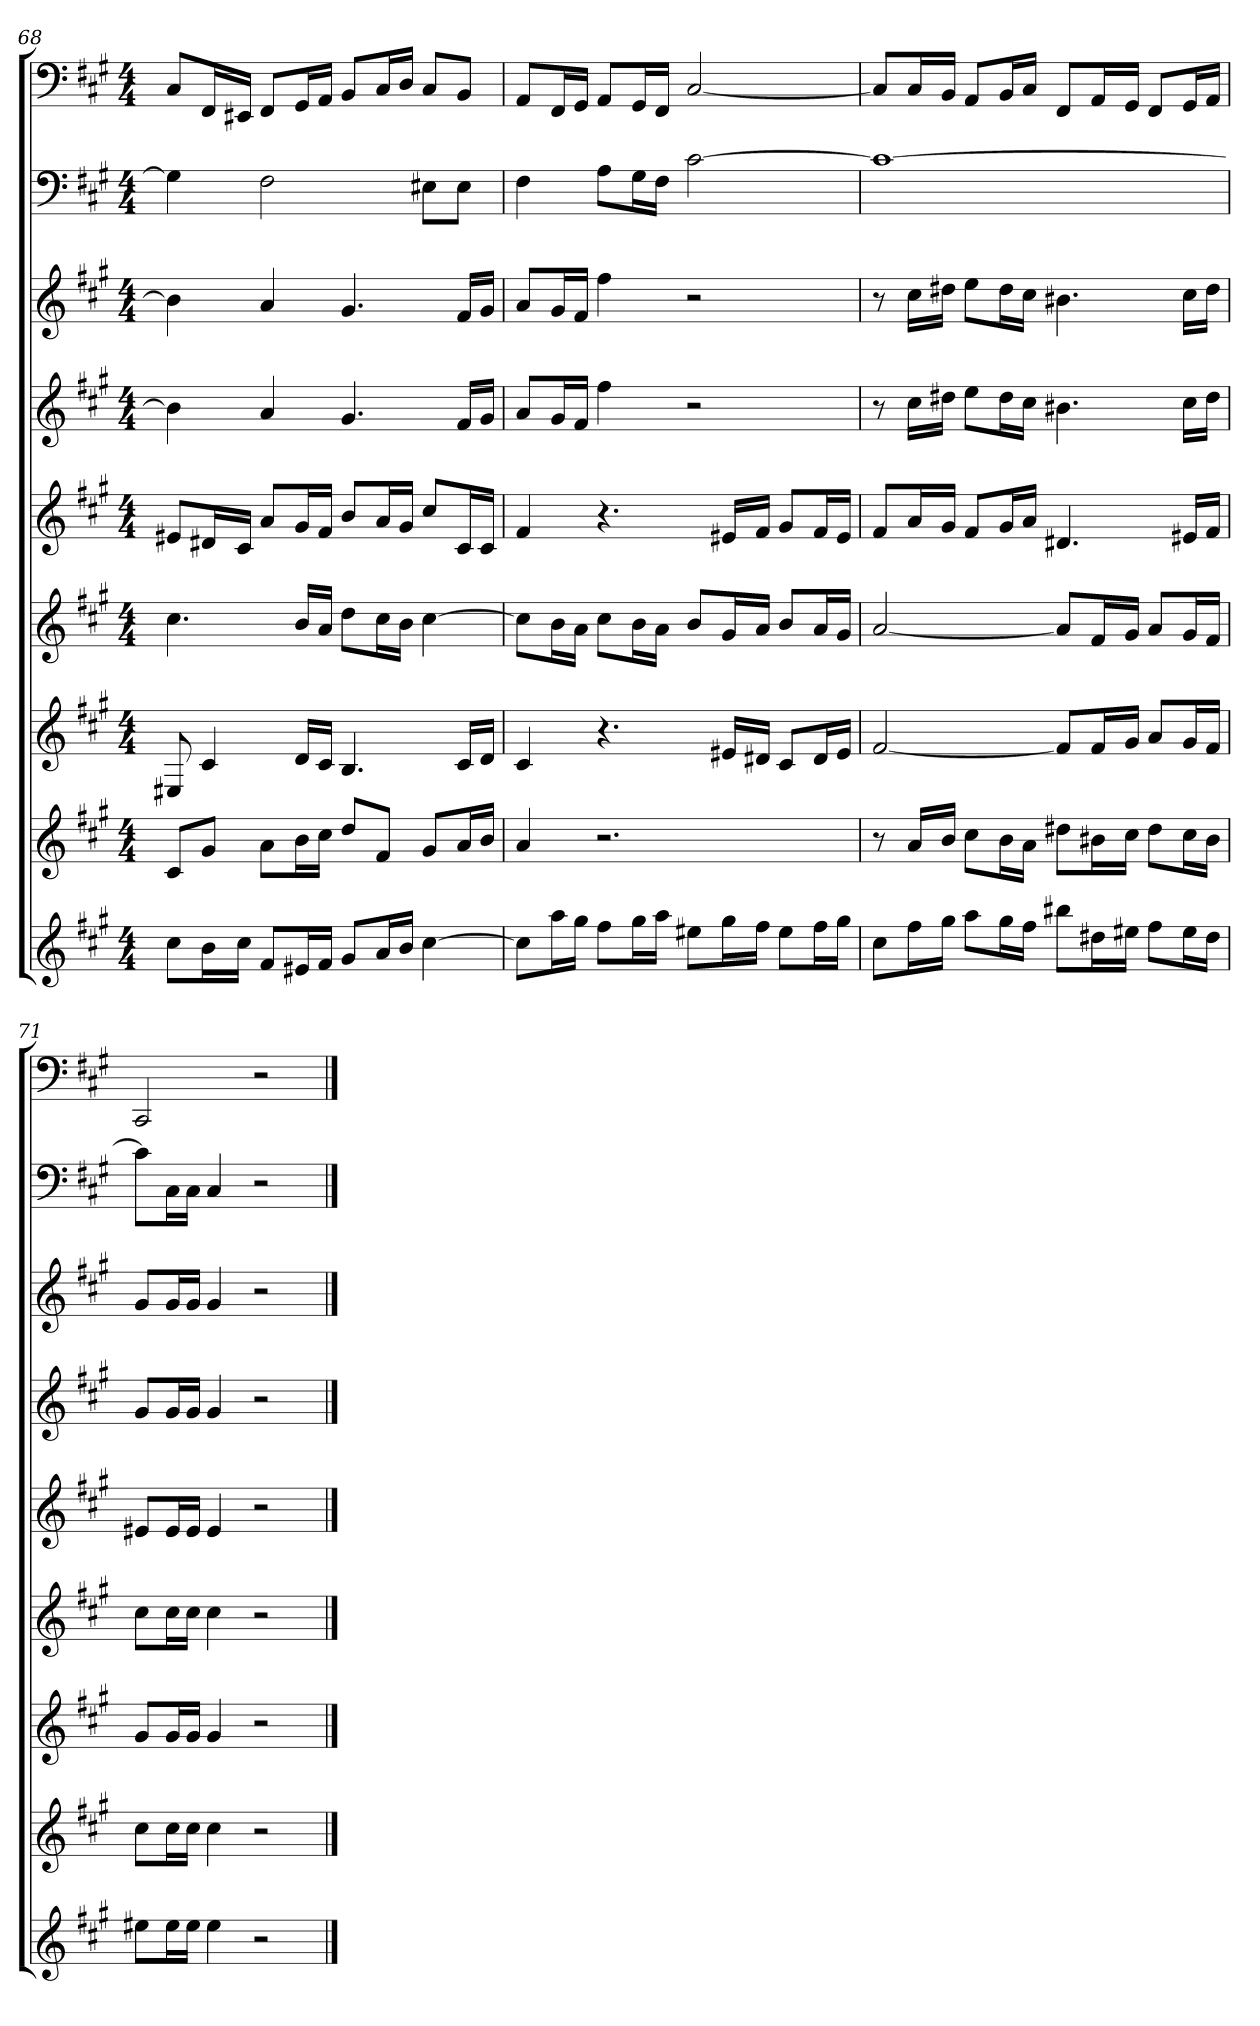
**kern	**kern	**kern	**kern	**kern	**kern	**kern	**kern	**kern
*part9	*part8	*part7	*part6	*part5	*part4	*part3	*part2	*part1
*staff9	*staff8	*staff7	*staff6	*staff5	*staff4	*staff3	*staff2	*staff1
*clefG2	*clefG2	*clefG2	*clefG2	*clefG2	*clefG2	*clefG2	*clefF4	*clefF4
*k[f#c#g#]	*k[f#c#g#]	*k[f#c#g#]	*k[f#c#g#]	*k[f#c#g#]	*k[f#c#g#]	*k[f#c#g#]	*k[f#c#g#]	*k[f#c#g#]
*f#:	*f#:	*f#:	*f#:	*f#:	*f#:	*f#:	*f#:	*f#:
*M4/4	*M4/4	*M4/4	*M4/4	*M4/4	*M4/4	*M4/4	*M4/4	*M4/4
=68	=68	=68	=68	=68	=68	=68	=68	=68
8cc#\L	8c#/L	8E#X	4.cc#	8e#X/L	4b]	4b]	4G#]	8C#/L
16b\L	8g#/J	4c#	.	16d#X/L	.	.	.	16FF#/L
16cc#\JJ	.	.	.	16c#/JJ	.	.	.	16EE#X/JJ
8f#/L	8a\L	.	.	8a/L	4a	4a	2F#	8FF#/L
16e#X/L	16b\L	16d/LL	16b/LL	16g#/L	.	.	.	16GG#/L
16f#/JJ	16cc#\JJ	16c#/JJ	16a/JJ	16f#/JJ	.	.	.	16AA/JJ
8g#/L	8dd/L	4.B	8dd\L	8b/L	4.g#	4.g#	.	8BB/L
16a/L	8f#/J	.	16cc#\L	16a/L	.	.	.	16C#/L
16b/JJ	.	.	16b\JJ	16g#/JJ	.	.	.	16D/JJ
[4cc#	8g#/L	.	[4cc#	8cc#/L	.	.	8E#X\L	8C#/L
.	16a/L	16c#/LL	.	16c#/L	16f#/LL	16f#/LL	8E#\J	8BB/J
.	16b/JJ	16d/JJ	.	16c#/JJ	16g#/JJ	16g#/JJ	.	.
=69	=69	=69	=69	=69	=69	=69	=69	=69
8cc#\L]	4a	4c#	8cc#\L]	4f#	8a/L	8a/L	4F#	8AA/L
16aa\L	.	.	16b\L	.	16g#/L	16g#/L	.	16FF#/L
16gg#\JJ	.	.	16a\JJ	.	16f#/JJ	16f#/JJ	.	16GG#/JJ
8ff#\L	2.r	4.r	8cc#\L	4.r	4ff#	4ff#	8A\L	8AA/L
16gg#\L	.	.	16b\L	.	.	.	16G#\L	16GG#/L
16aa\JJ	.	.	16a\JJ	.	.	.	16F#\JJ	16FF#/JJ
8ee#X\L	.	.	8b/L	.	2r	2r	[2c#	[2C#
16gg#\L	.	16e#X/LL	16g#/L	16e#X/LL	.	.	.	.
16ff#\JJ	.	16d#X/JJ	16a/JJ	16f#/JJ	.	.	.	.
8ee#\L	.	8c#/L	8b/L	8g#/L	.	.	.	.
16ff#\L	.	16d#/L	16a/L	16f#/L	.	.	.	.
16gg#\JJ	.	16e#/JJ	16g#/JJ	16e#/JJ	.	.	.	.
=70	=70	=70	=70	=70	=70	=70	=70	=70
8cc#\L	8r	[2f#	[2a	8f#/L	8r	8r	1c#_	8C#/L]
16ff#\L	16a/LL	.	.	16a/L	16cc#\LL	16cc#\LL	.	16C#/L
16gg#\JJ	16b/JJ	.	.	16g#/JJ	16dd#X\JJ	16dd#X\JJ	.	16BB/JJ
8aa\L	8cc#\L	.	.	8f#/L	8ee\L	8ee\L	.	8AA/L
16gg#\L	16b\L	.	.	16g#/L	16dd#\L	16dd#\L	.	16BB/L
16ff#\JJ	16a\JJ	.	.	16a/JJ	16cc#\JJ	16cc#\JJ	.	16C#/JJ
8bb#X\L	8dd#X\L	8f#/L]	8a/L]	4.d#X	4.b#X	4.b#X	.	8FF#/L
16dd#X\L	16b#X\L	16f#/L	16f#/L	.	.	.	.	16AA/L
16ee#X\JJ	16cc#\JJ	16g#/JJ	16g#/JJ	.	.	.	.	16GG#/JJ
8ff#\L	8dd#\L	8a/L	8a/L	.	.	.	.	8FF#/L
16ee#\L	16cc#\L	16g#/L	16g#/L	16e#X/LL	16cc#\LL	16cc#\LL	.	16GG#/L
16dd#\JJ	16b#\JJ	16f#/JJ	16f#/JJ	16f#/JJ	16dd#\JJ	16dd#\JJ	.	16AA/JJ
=71	=71	=71	=71	=71	=71	=71	=71	=71
8ee#X\L	8cc#\L	8g#/L	8cc#\L	8e#X/L	8g#/L	8g#/L	8c#\L]	2CC#
16ee#\L	16cc#\L	16g#/L	16cc#\L	16e#/L	16g#/L	16g#/L	16C#\L	.
16ee#\JJ	16cc#\JJ	16g#/JJ	16cc#\JJ	16e#/JJ	16g#/JJ	16g#/JJ	16C#\JJ	.
4ee#	4cc#	4g#	4cc#	4e#	4g#	4g#	4C#	.
2r	2r	2r	2r	2r	2r	2r	2r	2r
==	==	==	==	==	==	==	==	==
*-	*-	*-	*-	*-	*-	*-	*-	*-
